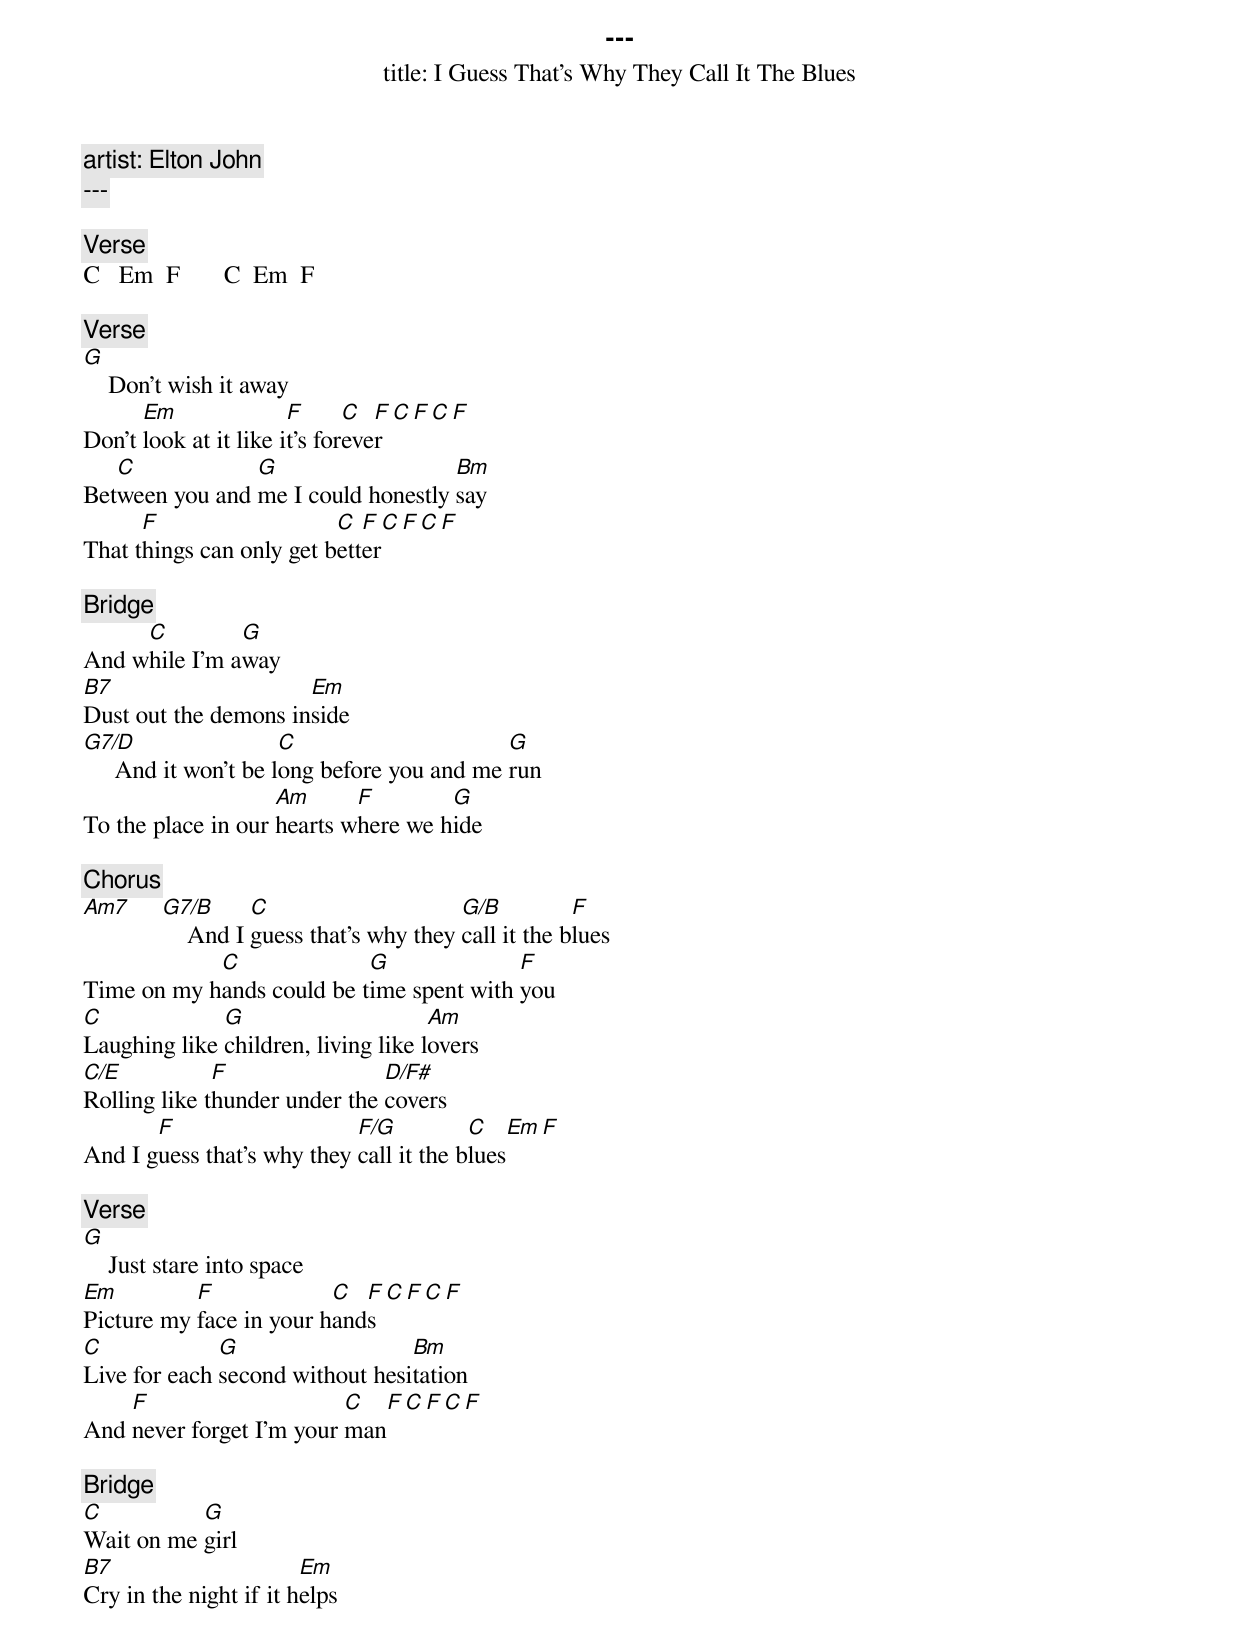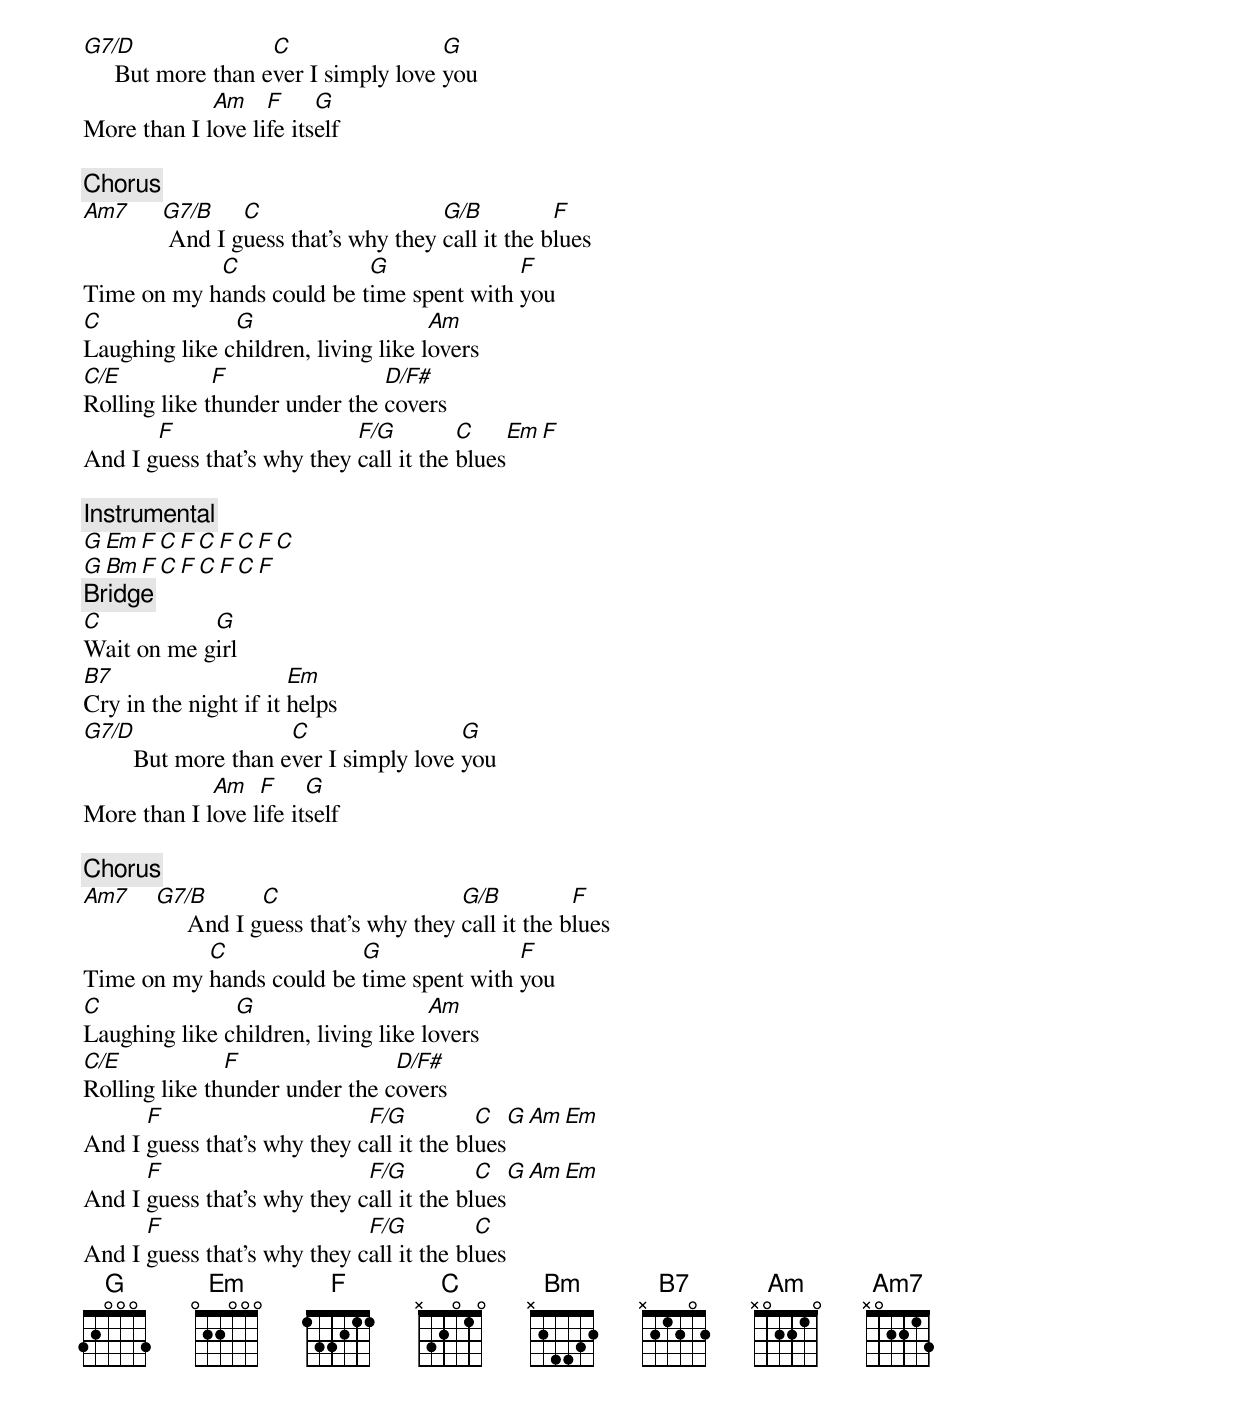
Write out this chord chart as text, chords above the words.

---
title: I Guess That's Why They Call It The Blues
artist: Elton John
---

[Verse]
C   Em  F       C  Em  F

[Verse]
G
    Don't wish it away
      Em               F      C  F  C  F  C  F
Don't look at it like it's forever
   C            G                   Bm
Between you and me I could honestly say
      F                   C  F  C  F  C  F
That things can only get better

[Bridge]
     C         G
And while I'm away
B7                    Em
Dust out the demons inside
G7/D                  C                     G
     And it won't be long before you and me run
                    Am      F        G
To the place in our hearts where we hide

[Chorus]
Am7  G7/B      C                     G/B          F
         And I guess that's why they call it the blues
            C              G              F
Time on my hands could be time spent with you
C             G                      Am
Laughing like children, living like lovers
C/E           F                D/F#
Rolling like thunder under the covers
       F                    F/G          C    Em    F
And I guess that's why they call it the blues

[Verse]
G
    Just stare into space
Em         F             C  F  C  F  C  F
Picture my face in your hands
C             G                  Bm
Live for each second without hesitation
    F                     C  F  C  F  C  F
And never forget I'm your man

[Bridge]
C          G
Wait on me girl
B7                      Em
Cry in the night if it helps
G7/D                C                 G
     But more than ever I simply love you
             Am    F     G
More than I love life itself

[Chorus]
Am7  G7/B    C                    G/B          F
      And I guess that's why they call it the blues
            C              G              F
Time on my hands could be time spent with you
C              G                     Am
Laughing like children, living like lovers
C/E           F                D/F#
Rolling like thunder under the covers
       F                    F/G         C        Em    F
And I guess that's why they call it the blues

[Instrumental]
G      Em  F       C  F  C  F  C  F  C
G      Bm  F       C  F  C  F  C  F
[Bridge]
C           G
Wait on me girl
B7                     Em
Cry in the night if it helps
G7/D                   C                 G
        But more than ever I simply love you
             Am   F     G
More than I love life itself

[Chorus]
Am7 G7/B        C                    G/B          F
         And I guess that's why they call it the blues
           C              G               F
Time on my hands could be time spent with you
C              G                     Am
Laughing like children, living like lovers
C/E            F                D/F#
Rolling like thunder under the covers
      F                      F/G          C    G   Am  Em
And I guess that's why they call it the blues
      F                      F/G          C    G   Am  Em
And I guess that's why they call it the blues
      F                      F/G          C
And I guess that's why they call it the blues
